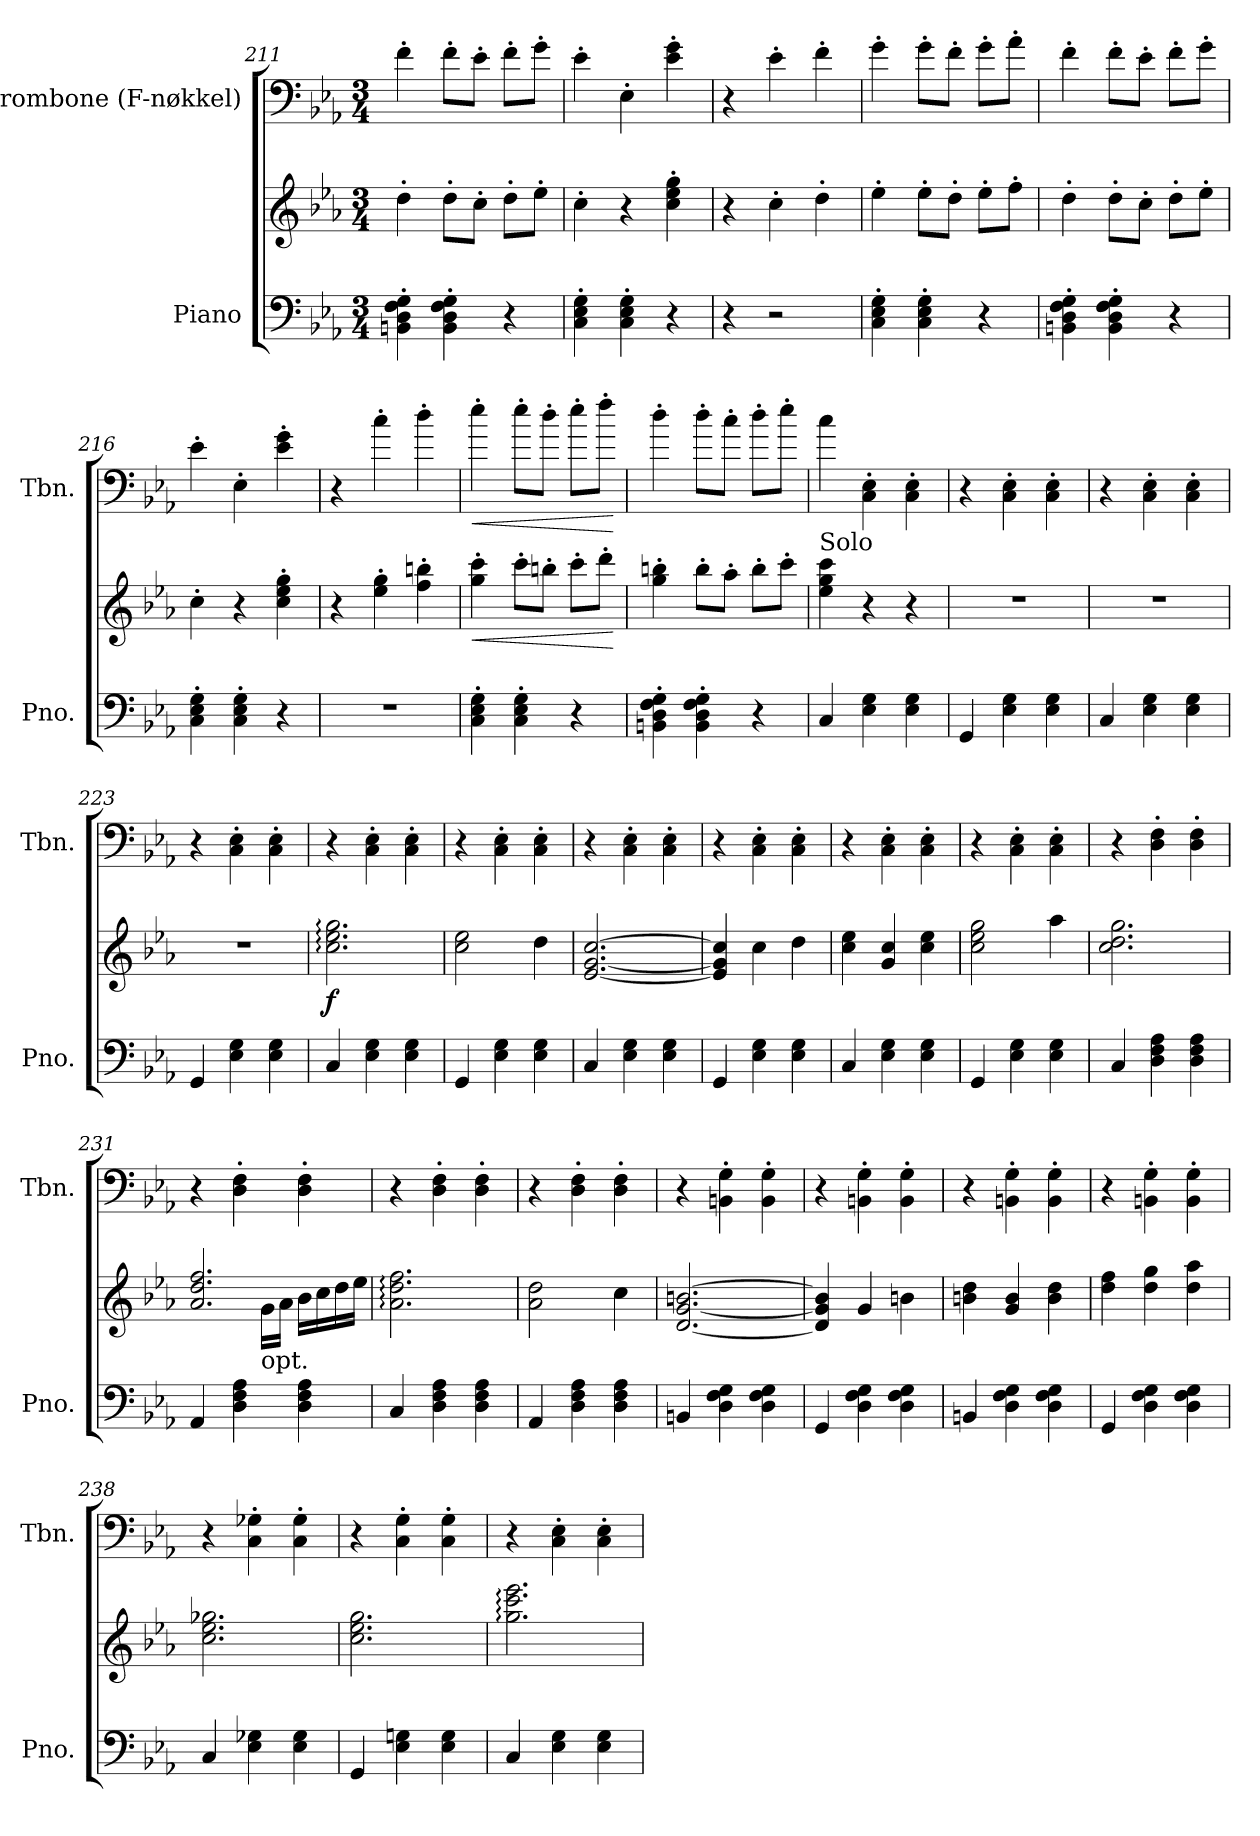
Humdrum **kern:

**kern	**kern	**dynam	**kern	**dynam
*part2	*part2	*part2	*part1	*part1
*staff3	*staff2	*staff2/3	*staff1	*staff1
*I"Piano	*	*	*I"Trombone (F-nøkkel)	*
*I'Pno.	*	*	*I'Tbn.	*
*clefF4	*clefG2	*	*clefF4	*
*	*	*	*ITrd-7c-12	*
*k[b-e-a-]	*k[b-e-a-]	*	*k[b-e-a-]	*
*M3/4	*M3/4	*	*M3/4	*
=211	=211	=211	=211	=211
4BBn\' 4D\' 4F\' 4G\'	4dd'\	.	4ff'\	.
4BB\' 4D\' 4F\' 4G\'	8dd'\L	.	8ff'\L	.
.	8cc'\J	.	8ee-'\J	.
4r	8dd'\L	.	8ff'\L	.
.	8ee-'\J	.	8gg'\J	.
=212	=212	=212	=212	=212
4C\' 4E-\' 4G\'	4cc'\	.	4ee-'\	.
4C\' 4E-\' 4G\'	4r	.	4e-'\	.
4r	4cc\' 4ee-\' 4gg\'	.	4ee-\' 4gg\'	.
=213	=213	=213	=213	=213
4r	4r	.	4r	.
2r	4cc'\	.	4ee-'\	.
.	4dd'\	.	4ff'\	.
=214	=214	=214	=214	=214
4C\' 4E-\' 4G\'	4ee-'\	.	4gg'\	.
4C\' 4E-\' 4G\'	8ee-'\L	.	8gg'\L	.
.	8dd'\J	.	8ff'\J	.
4r	8ee-'\L	.	8gg'\L	.
.	8ff'\J	.	8aa-'\J	.
=215	=215	=215	=215	=215
4BBn\' 4D\' 4F\' 4G\'	4dd'\	.	4ff'\	.
4BB\' 4D\' 4F\' 4G\'	8dd'\L	.	8ff'\L	.
.	8cc'\J	.	8ee-'\J	.
4r	8dd'\L	.	8ff'\L	.
.	8ee-'\J	.	8gg'\J	.
=216	=216	=216	=216	=216
4C\' 4E-\' 4G\'	4cc'\	.	4ee-'\	.
4C\' 4E-\' 4G\'	4r	.	4e-'\	.
4r	4cc\' 4ee-\' 4gg\'	.	4ee-\' 4gg\'	.
=217	=217	=217	=217	=217
2.r	4r	.	4r	.
.	4ee-\' 4gg\'	.	4ccc'\	.
.	4ff\' 4bbn\'	.	4ddd'\	.
!!LO:PB:g=z
=218	=218	=218	=218	=218
!	!	!LO:HP:b	!	!LO:HP:b
4C\' 4E-\' 4G\'	4gg\' 4ccc\'	<	4eee-'\	<
4C\' 4E-\' 4G\'	8ccc'\L	.	8eee-'\L	.
.	8bbn'\J	.	8ddd'\J	.
4r	8ccc'\L	.	8eee-'\L	.
.	8ddd'\J	.	8fff'\J	.
.	.	[	.	[
=219	=219	=219	=219	=219
4BBn\' 4D\' 4F\' 4G\'	4gg\' 4bbn\'	.	4ddd'\	.
4BB\' 4D\' 4F\' 4G\'	8bb'\L	.	8ddd'\L	.
.	8aa-'\J	.	8ccc'\J	.
4r	8bb'\L	.	8ddd'\L	.
.	8ccc'\J	.	8eee-'\J	.
=220	=220	=220	=220	=220
!	!LO:TX:a:t=Solo	!	!	!
!	!	!LO:DY:b=2	!	!
!	!	!LO:DY:n=1:b	!	!
4C/	4ee-\ 4gg\ 4ccc\	mf f	4ccc\	.
4E-\ 4G\	4r	.	4c\' 4e-\'	.
4E-\ 4G\	4r	.	4c\' 4e-\'	.
=221	=221	=221	=221	=221
4GG/	2.r	.	4r	.
4E-\ 4G\	.	.	4c\' 4e-\'	.
4E-\ 4G\	.	.	4c\' 4e-\'	.
=222	=222	=222	=222	=222
4C/	2.r	.	4r	.
4E-\ 4G\	.	.	4c\' 4e-\'	.
4E-\ 4G\	.	.	4c\' 4e-\'	.
=223	=223	=223	=223	=223
4GG/	2.r	.	4r	.
4E-\ 4G\	.	.	4c\' 4e-\'	.
4E-\ 4G\	.	.	4c\' 4e-\'	.
=224	=224	=224	=224	=224
!	!	!LO:DY:b	!	!
4C/	2.cc\: 2.ee-\: 2.gg\:	f	4r	.
4E-\ 4G\	.	.	4c\' 4e-\'	.
4E-\ 4G\	.	.	4c\' 4e-\'	.
=225	=225	=225	=225	=225
4GG/	2cc\ 2ee-\	.	4r	.
4E-\ 4G\	.	.	4c\' 4e-\'	.
4E-\ 4G\	4dd\	.	4c\' 4e-\'	.
=226	=226	=226	=226	=226
4C/	[2.e-/ [2.g/ [2.cc/	.	4r	.
4E-\ 4G\	.	.	4c\' 4e-\'	.
4E-\ 4G\	.	.	4c\' 4e-\'	.
=227	=227	=227	=227	=227
4GG/	4e-/] 4g/] 4cc/]	.	4r	.
4E-\ 4G\	4cc\	.	4c\' 4e-\'	.
4E-\ 4G\	4dd\	.	4c\' 4e-\'	.
!!LO:LB:g=z
=228	=228	=228	=228	=228
4C/	4cc\ 4ee-\	.	4r	.
4E-\ 4G\	4g/ 4cc/	.	4c\' 4e-\'	.
4E-\ 4G\	4cc\ 4ee-\	.	4c\' 4e-\'	.
=229	=229	=229	=229	=229
4GG/	2cc\ 2ee-\ 2gg\	.	4r	.
4E-\ 4G\	.	.	4c\' 4e-\'	.
4E-\ 4G\	4aa-\	.	4c\' 4e-\'	.
=230	=230	=230	=230	=230
4C/	2.cc\ 2.dd\ 2.gg\	.	4r	.
4D\ 4F\ 4A-\	.	.	4d\' 4f\'	.
4D\ 4F\ 4A-\	.	.	4d\' 4f\'	.
=231	=231	=231	=231	=231
*	*^	*	*	*
4AA-/	2.a-/ 2.dd/ 2.ff/	4.ryy	.	4r	.
4D\ 4F\ 4A-\	.	.	.	4d\' 4f\'	.
!	!	!LO:TX:b:t=opt.	!	!	!
.	.	16g\LL	.	.	.
.	.	16a-\JJ	.	.	.
4D\ 4F\ 4A-\	.	16b-\LL	.	4d\' 4f\'	.
.	.	16cc\	.	.	.
.	.	16dd\	.	.	.
.	.	16ee-\JJ	.	.	.
*	*v	*v	*	*	*
=232	=232	=232	=232	=232
4C/	2.a-\: 2.dd\: 2.ff\:	.	4r	.
4D\ 4F\ 4A-\	.	.	4d\' 4f\'	.
4D\ 4F\ 4A-\	.	.	4d\' 4f\'	.
=233	=233	=233	=233	=233
4AA-/	2a-\ 2dd\	.	4r	.
4D\ 4F\ 4A-\	.	.	4d\' 4f\'	.
4D\ 4F\ 4A-\	4cc\	.	4d\' 4f\'	.
=234	=234	=234	=234	=234
4BBn/	[2.d/ [2.g/ [2.bn/	.	4r	.
4D\ 4F\ 4G\	.	.	4Bn\' 4g\'	.
4D\ 4F\ 4G\	.	.	4B\' 4g\'	.
=235	=235	=235	=235	=235
4GG/	4d/] 4g/] 4b/]	.	4r	.
4D\ 4F\ 4G\	4g/	.	4Bn\' 4g\'	.
4D\ 4F\ 4G\	4bn\	.	4B\' 4g\'	.
=236	=236	=236	=236	=236
4BBn/	4bn\ 4dd\	.	4r	.
4D\ 4F\ 4G\	4g/ 4b/	.	4Bn\' 4g\'	.
4D\ 4F\ 4G\	4b\ 4dd\	.	4B\' 4g\'	.
=237	=237	=237	=237	=237
4GG/	4dd\ 4ff\	.	4r	.
4D\ 4F\ 4G\	4dd\ 4gg\	.	4Bn\' 4g\'	.
4D\ 4F\ 4G\	4dd\ 4aa-\	.	4B\' 4g\'	.
!!LO:LB:g=z
=238	=238	=238	=238	=238
4C/	2.cc\ 2.ee-\ 2.gg-X\	.	4r	.
4E-\ 4G-X\	.	.	4c\' 4g-X\'	.
4E-\ 4G-\	.	.	4c\' 4g-\'	.
=239	=239	=239	=239	=239
4GG/	2.cc\ 2.ee-\ 2.gg\	.	4r	.
4E-\ 4Gn\	.	.	4c\' 4g\'	.
4E-\ 4G\	.	.	4c\' 4g\'	.
=240	=240	=240	=240	=240
4C/	2.gg\: 2.ccc\: 2.eee-\:	.	4r	.
4E-\ 4G\	.	.	4c\' 4e-\'	.
4E-\ 4G\	.	.	4c\' 4e-\'	.
=	=	=	=	=
*-	*-	*-	*-	*-
